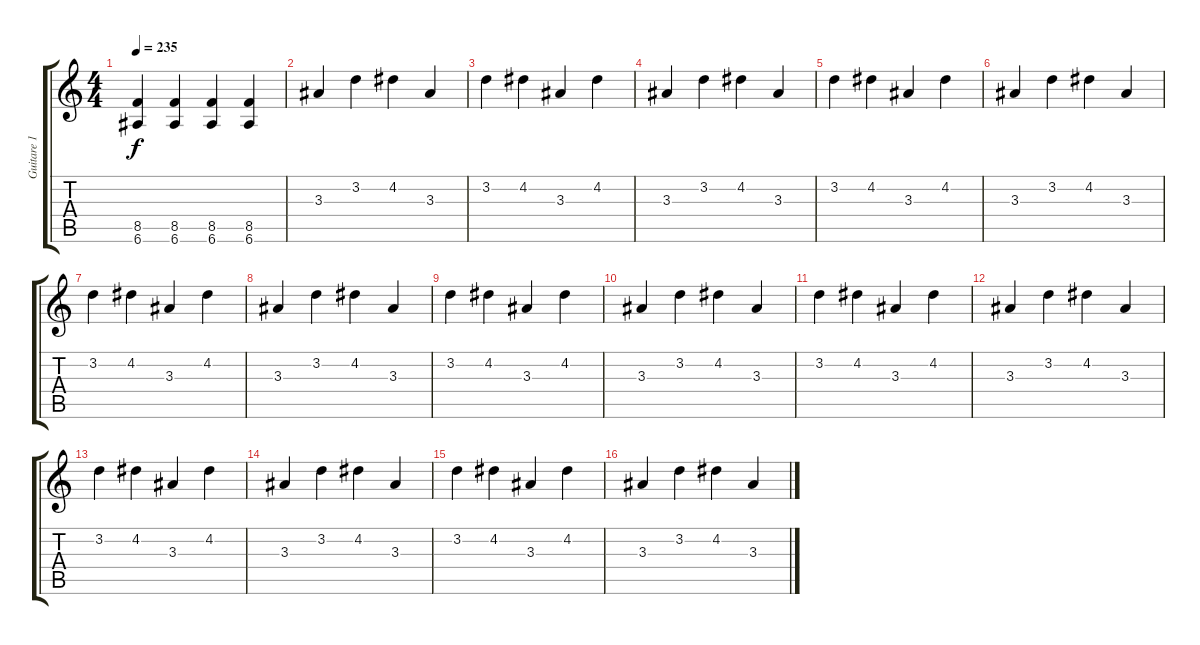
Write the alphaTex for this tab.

\track ("Guitare 1" "Guitare 1") {instrument distortionguitar}
\staff {score tabs}
\tuning (E4 B3 G3 D3 A2 E2) {hide}
\ts (4 4)
\tempo 235
\clef g2
\ks c
(8.5 6.6).4{dy f} (8.5 6.6).4 (8.5 6.6).4 (8.5 6.6).4 |
3.3.4 3.2.4 4.2.4 3.3.4 |
3.2.4 4.2.4 3.3.4 4.2.4 |
3.3.4 3.2.4 4.2.4 3.3.4 |
3.2.4 4.2.4 3.3.4 4.2.4 |
3.3.4 3.2.4 4.2.4 3.3.4 |
3.2.4 4.2.4 3.3.4 4.2.4 |
3.3.4 3.2.4 4.2.4 3.3.4 |
3.2.4 4.2.4 3.3.4 4.2.4 |
3.3.4 3.2.4 4.2.4 3.3.4 |
3.2.4 4.2.4 3.3.4 4.2.4 |
3.3.4 3.2.4 4.2.4 3.3.4 |
3.2.4 4.2.4 3.3.4 4.2.4 |
3.3.4 3.2.4 4.2.4 3.3.4 |
3.2.4 4.2.4 3.3.4 4.2.4 |
3.3.4 3.2.4 4.2.4 3.3.4
